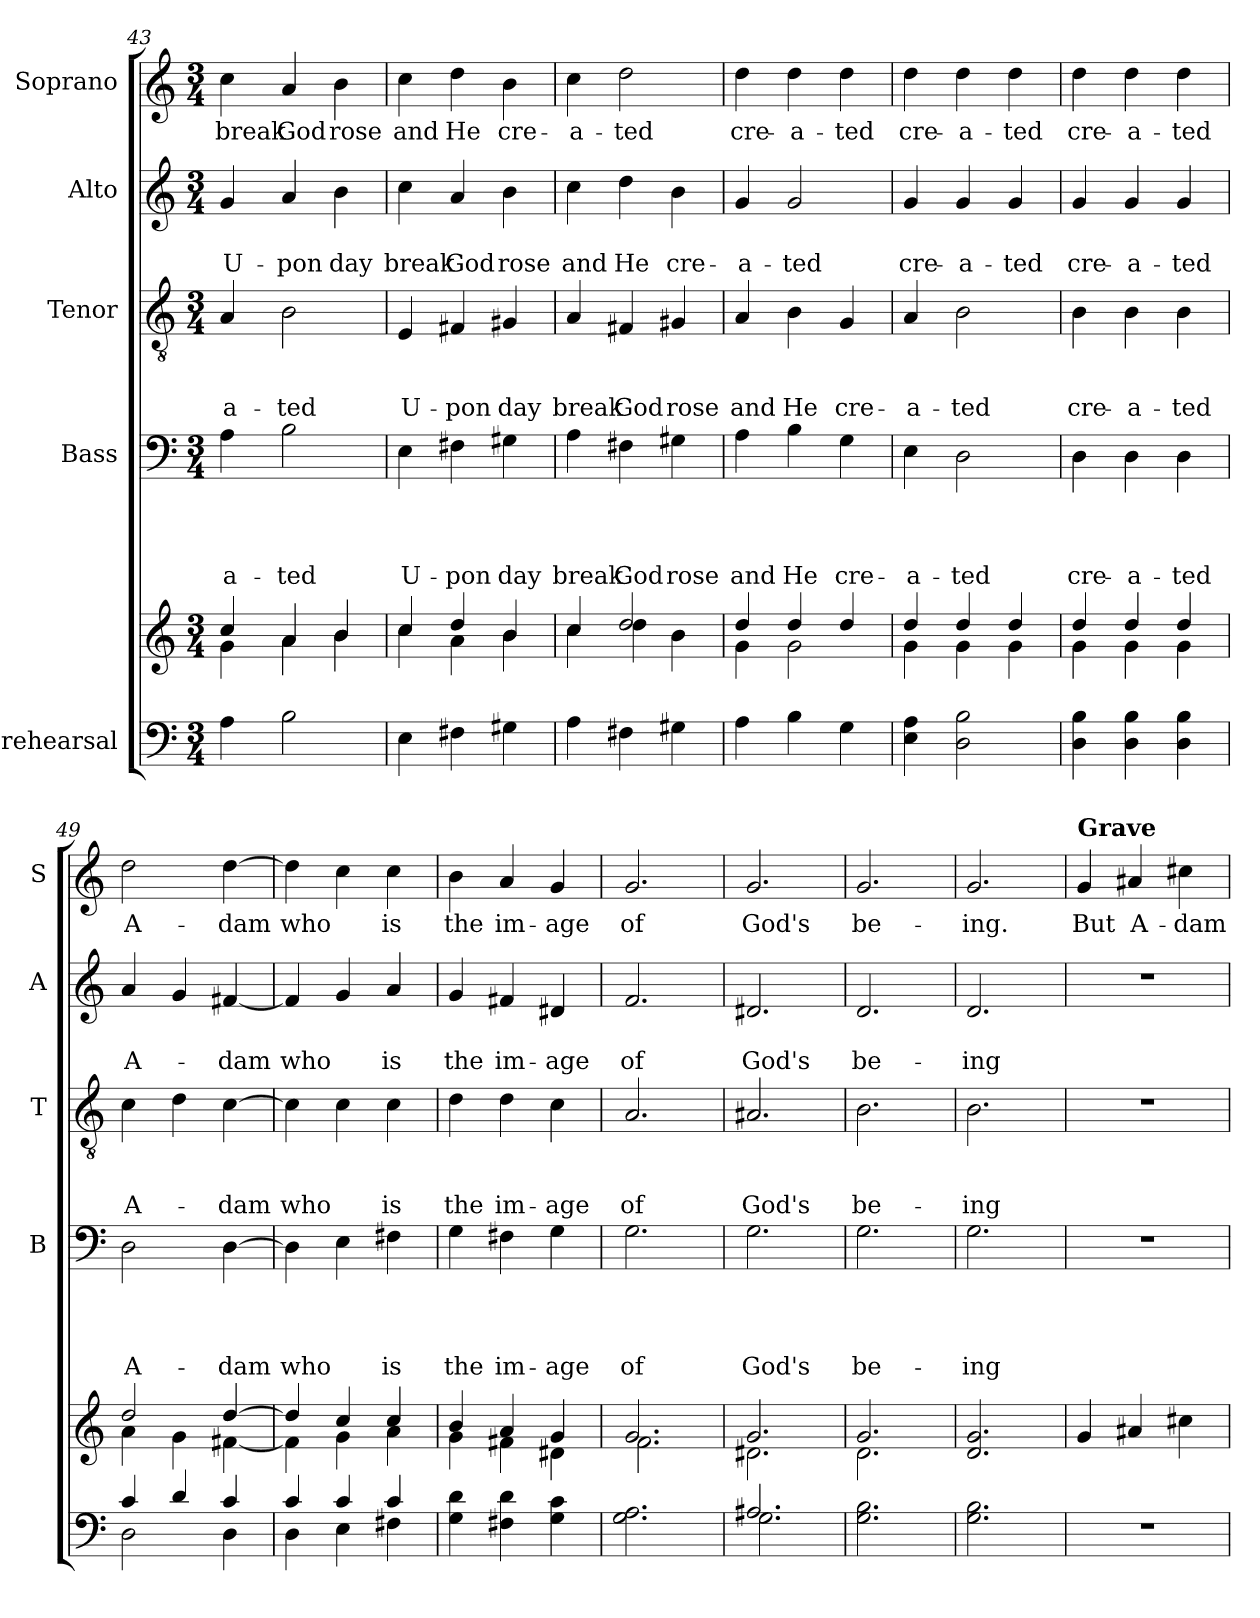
**kern	**kern	**kern	**text	**text	**text	**text	**kern	**text	**text	**text	**kern	**text	**text	**kern	**text
*part5	*part5	*part4	*part4	*part4	*part4	*part4	*part3	*part3	*part3	*part3	*part2	*part2	*part2	*part1	*part1
*staff6	*staff5	*staff4	*staff4	*staff4	*staff4	*staff4	*staff3	*staff3	*staff3	*staff3	*staff2	*staff2	*staff2	*staff1	*staff1
*I"rehearsal	*	*I"Bass	*	*	*	*	*I"Tenor	*	*	*	*I"Alto	*	*	*I"Soprano	*
*	*	*I'B	*	*	*	*	*I'T	*	*	*	*I'A	*	*	*I'S	*
*clefF4	*clefG2	*clefF4	*	*	*	*	*clefGv2	*	*	*	*clefG2	*	*	*clefG2	*
*k[]	*k[]	*k[]	*	*	*	*	*k[]	*	*	*	*k[]	*	*	*k[]	*
*C:	*C:	*C:	*	*	*	*	*C:	*	*	*	*C:	*	*	*C:	*
*M3/4	*M3/4	*M3/4	*	*	*	*	*M3/4	*	*	*	*M3/4	*	*	*M3/4	*
=43	=43	=43	=43	=43	=43	=43	=43	=43	=43	=43	=43	=43	=43	=43	=43
*	*^	*	*	*	*	*	*	*	*	*	*	*	*	*	*
!	!	!	!	!	!	!	!LO:LY:b	!	!	!	!LO:LY:b	!	!	!LO:LY:b	!	!LO:LY:b
4A\	4cc/	4g\	4A\	.	.	.	-a-	4A/	.	.	-a-	4g/	.	U-	4cc\	break
!	!	!	!	!	!	!	!LO:LY:b	!	!	!	!LO:LY:b	!	!	!LO:LY:b	!	!LO:LY:b
2B\	4a/	4a\	2B\	.	.	.	-ted	2B\	.	.	-ted	4a/	.	-pon	4a/	God
!	!	!	!	!	!	!	!	!	!	!	!	!	!	!LO:LY:b	!	!LO:LY:b
.	4b/	4b\	.	.	.	.	.	.	.	.	.	4b\	.	day	4b\	rose
=44	=44	=44	=44	=44	=44	=44	=44	=44	=44	=44	=44	=44	=44	=44	=44	=44
!	!	!	!	!	!	!	!LO:LY:b	!	!	!	!LO:LY:b	!	!	!LO:LY:b	!	!LO:LY:b
4E\	4cc/	4cc\	4E\	.	.	.	U-	4E/	.	.	U-	4cc\	.	break	4cc\	and
!	!	!	!	!	!	!	!LO:LY:b	!	!	!	!LO:LY:b	!	!	!LO:LY:b	!	!LO:LY:b
4F#X\	4dd/	4a\	4F#X\	.	.	.	-pon	4F#X/	.	.	-pon	4a/	.	God	4dd\	He
!	!	!	!	!	!	!	!LO:LY:b	!	!	!	!LO:LY:b	!	!	!LO:LY:b	!	!LO:LY:b
4G#X\	4b/	4b\	4G#X\	.	.	.	day	4G#X/	.	.	day	4b\	.	rose	4b\	cre-
!!LO:PB:g=z
=45	=45	=45	=45	=45	=45	=45	=45	=45	=45	=45	=45	=45	=45	=45	=45	=45
!	!	!	!	!	!	!	!LO:LY:b	!	!	!	!LO:LY:b	!	!	!LO:LY:b	!	!LO:LY:b
4A\	4cc/	4cc\	4A\	.	.	.	break	4A/	.	.	break	4cc\	.	and	4cc\	-a-
!	!	!	!	!	!	!	!LO:LY:b	!	!	!	!LO:LY:b	!	!	!LO:LY:b	!	!LO:LY:b
4F#X\	2dd/	4dd\	4F#X\	.	.	.	God	4F#X/	.	.	God	4dd\	.	He	2dd\	-ted
!	!	!	!	!	!	!	!LO:LY:b	!	!	!	!LO:LY:b	!	!	!LO:LY:b	!	!
4G#X\	.	4b\	4G#X\	.	.	.	rose	4G#X/	.	.	rose	4b\	.	cre-	.	.
=46	=46	=46	=46	=46	=46	=46	=46	=46	=46	=46	=46	=46	=46	=46	=46	=46
!	!	!	!	!	!	!	!LO:LY:b	!	!	!	!LO:LY:b	!	!	!LO:LY:b	!	!LO:LY:b
4A\	4dd/	4g\	4A\	.	.	.	and	4A/	.	.	and	4g/	.	-a-	4dd\	cre-
!	!	!	!	!	!	!	!LO:LY:b	!	!	!	!LO:LY:b	!	!	!LO:LY:b	!	!LO:LY:b
4B\	4dd/	2g\	4B\	.	.	.	He	4B\	.	.	He	2g/	.	-ted	4dd\	-a-
!	!	!	!	!	!	!	!LO:LY:b	!	!	!	!LO:LY:b	!	!	!	!	!LO:LY:b
4G\	4dd/	.	4G\	.	.	.	cre-	4G/	.	.	cre-	.	.	.	4dd\	-ted
=47	=47	=47	=47	=47	=47	=47	=47	=47	=47	=47	=47	=47	=47	=47	=47	=47
!	!	!	!	!	!	!	!LO:LY:b	!	!	!	!LO:LY:b	!	!	!LO:LY:b	!	!LO:LY:b
4E\ 4A\	4dd/	4g\	4E\	.	.	.	-a-	4A/	.	.	-a-	4g/	.	cre-	4dd\	cre-
!	!	!	!	!	!	!	!LO:LY:b	!	!	!	!LO:LY:b	!	!	!LO:LY:b	!	!LO:LY:b
2D\ 2B\	4dd/	4g\	2D\	.	.	.	-ted	2B\	.	.	-ted	4g/	.	-a-	4dd\	-a-
!	!	!	!	!	!	!	!	!	!	!	!	!	!	!LO:LY:b:rj	!	!LO:LY:b:rj
.	4dd/	4g\	.	.	.	.	.	.	.	.	.	4g/	.	-ted	4dd\	-ted
=48	=48	=48	=48	=48	=48	=48	=48	=48	=48	=48	=48	=48	=48	=48	=48	=48
!	!	!	!	!	!	!	!LO:LY:b	!	!	!	!LO:LY:b	!	!	!LO:LY:b	!	!LO:LY:b
4D\ 4B\	4dd/	4g\	4D\	.	.	.	cre-	4B\	.	.	cre-	4g/	.	cre-	4dd\	cre-
!	!	!	!	!	!	!	!LO:LY:b	!	!	!	!LO:LY:b	!	!	!LO:LY:b	!	!LO:LY:b
4D\ 4B\	4dd/	4g\	4D\	.	.	.	-a-	4B\	.	.	-a-	4g/	.	-a-	4dd\	-a-
!	!	!	!	!	!	!	!LO:LY:b:rj	!	!	!	!LO:LY:b:rj	!	!	!LO:LY:b:rj	!	!LO:LY:b:rj
4D\ 4B\	4dd/	4g\	4D\	.	.	.	-ted	4B\	.	.	-ted	4g/	.	-ted	4dd\	-ted
=49	=49	=49	=49	=49	=49	=49	=49	=49	=49	=49	=49	=49	=49	=49	=49	=49
*^	*	*	*	*	*	*	*	*	*	*	*	*	*	*	*	*
!	!	!	!	!	!	!	!	!LO:LY:b	!	!	!	!LO:LY:b	!	!	!LO:LY:b	!	!LO:LY:b
4c/	2D\	2dd/	4a\	2D\	.	.	.	A-	4c\	.	.	A-	4a/	.	A-	2dd\	A-
4d/	.	.	4g\	.	.	.	.	.	4d\	.	.	.	4g/	.	.	.	.
!	!	!	!	!	!	!	!	!LO:LY:b	!	!	!	!LO:LY:b	!	!	!LO:LY:b	!	!LO:LY:b
4c/	4D\	[>4dd/	[<4f#X\	[>4D\	.	.	.	-dam	[>4c\	.	.	-dam	[<4f#X/	.	-dam	[>4dd\	-dam
=50	=50	=50	=50	=50	=50	=50	=50	=50	=50	=50	=50	=50	=50	=50	=50	=50	=50
!	!	!	!	!	!	!	!	!LO:LY:b	!	!	!	!LO:LY:b	!	!	!LO:LY:b	!	!LO:LY:b
4c/	4D\	4dd/]	4f#\]	4D\]	.	.	.	who	4c\]	.	.	who	4f#/]	.	who	4dd\]	who
4c/	4E\	4cc/	4g\	4E\	.	.	.	.	4c\	.	.	.	4g/	.	.	4cc\	.
!	!	!	!	!	!	!	!	!LO:LY:b	!	!	!	!LO:LY:b	!	!	!LO:LY:b	!	!LO:LY:b
4c/	4F#X\	4cc/	4a\	4F#X\	.	.	.	is	4c\	.	.	is	4a/	.	is	4cc\	is
=51	=51	=51	=51	=51	=51	=51	=51	=51	=51	=51	=51	=51	=51	=51	=51	=51	=51
!	!	!	!	!	!	!	!	!LO:LY:b	!	!	!	!LO:LY:b	!	!	!LO:LY:b	!	!LO:LY:b
*v	*v	*	*	*	*	*	*	*	*	*	*	*	*	*	*	*	*
4G\ 4d\	4b/	4g\	4G\	.	.	.	the	4d\	.	.	the	4g/	.	the	4b\	the
!	!	!	!	!	!	!	!LO:LY:b	!	!	!	!LO:LY:b	!	!	!LO:LY:b	!	!LO:LY:b
4F#X\ 4d\	4a/	4f#X\	4F#X\	.	.	.	im-	4d\	.	.	im-	4f#X/	.	im-	4a/	im-
!	!	!	!	!	!	!	!LO:LY:b:rj	!	!	!	!LO:LY:b:rj	!	!	!LO:LY:b:rj	!	!LO:LY:b:rj
4G\ 4c\	4g/	4d#X\	4G\	.	.	.	-age	4c\	.	.	-age	4d#X/	.	-age	4g/	-age
=52	=52	=52	=52	=52	=52	=52	=52	=52	=52	=52	=52	=52	=52	=52	=52	=52
!	!	!	!	!	!	!	!LO:LY:b	!	!	!	!LO:LY:b	!	!	!LO:LY:b	!	!LO:LY:b
2.G\ 2.A\	2.g/	2.f\	2.G\	.	.	.	of	2.A/	.	.	of	2.f/	.	of	2.g/	of
!!LO:LB:g=z
=53	=53	=53	=53	=53	=53	=53	=53	=53	=53	=53	=53	=53	=53	=53	=53	=53
*^	*	*	*	*	*	*	*	*	*	*	*	*	*	*	*	*
!	!	!	!	!	!	!	!	!LO:LY:b	!	!	!	!LO:LY:b	!	!	!LO:LY:b	!	!LO:LY:b
2.A#X/	2.G\	2.g/	2.d#X\	2.G\	.	.	.	God's	2.A#X/	.	.	God's	2.d#X/	.	God's	2.g/	God's
=54	=54	=54	=54	=54	=54	=54	=54	=54	=54	=54	=54	=54	=54	=54	=54	=54	=54
!	!	!	!	!	!	!	!	!LO:LY:b	!	!	!	!LO:LY:b	!	!	!LO:LY:b	!	!LO:LY:b
*v	*v	*	*	*	*	*	*	*	*	*	*	*	*	*	*	*	*
2.G\ 2.B\	2.g/	2.d\	2.G\	.	.	.	be-	2.B\	.	.	be-	2.d/	.	be-	2.g/	be-
=55	=55	=55	=55	=55	=55	=55	=55	=55	=55	=55	=55	=55	=55	=55	=55	=55
!	!	!	!	!	!	!	!LO:LY:b	!	!	!	!LO:LY:b	!	!	!LO:LY:b	!	!LO:LY:b
*	*v	*v	*	*	*	*	*	*	*	*	*	*	*	*	*	*
2.G\ 2.B\	2.d/ 2.g/	2.G\	.	.	.	-ing	2.B\	.	.	-ing-	2.d/	.	-ing	2.g/	-ing.
=56	=56	=56	=56	=56	=56	=56	=56	=56	=56	=56	=56	=56	=56	=56	=56
!	!	!	!	!	!	!	!	!	!	!	!	!	!	!LO:TX:a:B:t=Grave	!
!LO:N:vis=1	!	!LO:N:vis=1	!	!	!	!	!LO:N:vis=1	!	!	!	!LO:N:vis=1	!	!	!	!LO:LY:b
2.r	4g/	2.r	.	.	.	.	2.r	.	.	.	2.r	.	.	4g/	But
!	!	!	!	!	!	!	!	!	!	!	!	!	!	!	!LO:LY:b
.	4a#X/	.	.	.	.	.	.	.	.	.	.	.	.	4a#X/	A-
!	!	!	!	!	!	!	!	!	!	!	!	!	!	!	!LO:LY:b
.	4cc#X\	.	.	.	.	.	.	.	.	.	.	.	.	4cc#X\	-dam
=	=	=	=	=	=	=	=	=	=	=	=	=	=	=	=
*-	*-	*-	*-	*-	*-	*-	*-	*-	*-	*-	*-	*-	*-	*-	*-
